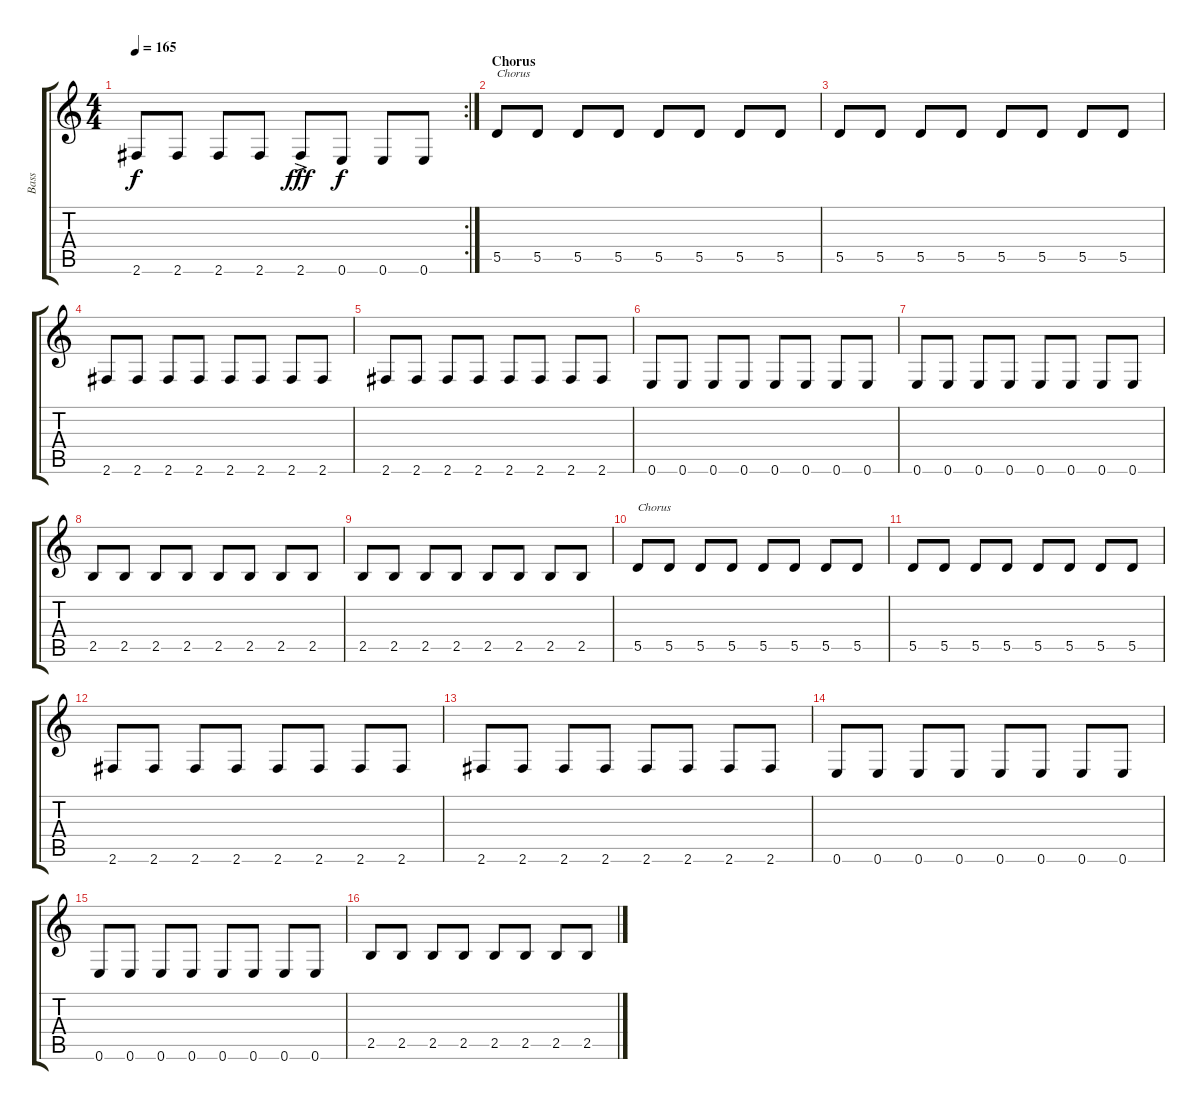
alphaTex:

\track ("Bass" "Bass") {instrument electricbasspick}
\staff {score tabs}
\tuning (E4 B3 G3 D3 A2 E2) {hide}
\rc 2
\ts (4 4)
\tempo 165
\clef g2
\ks c
2.6.8{dy f} 2.6.8 2.6.8 2.6.8 2.6{ac}.8{dy fff} 0.6.8{dy f} 0.6.8 0.6.8 |
\section ("" "Chorus")
5.5.8{txt "Chorus"} 5.5.8 5.5.8 5.5.8 5.5.8 5.5.8 5.5.8 5.5.8 |
5.5.8 5.5.8 5.5.8 5.5.8 5.5.8 5.5.8 5.5.8 5.5.8 |
2.6.8 2.6.8 2.6.8 2.6.8 2.6.8 2.6.8 2.6.8 2.6.8 |
2.6.8 2.6.8 2.6.8 2.6.8 2.6.8 2.6.8 2.6.8 2.6.8 |
0.6.8 0.6.8 0.6.8 0.6.8 0.6.8 0.6.8 0.6.8 0.6.8 |
0.6.8 0.6.8 0.6.8 0.6.8 0.6.8 0.6.8 0.6.8 0.6.8 |
2.5.8 2.5.8 2.5.8 2.5.8 2.5.8 2.5.8 2.5.8 2.5.8 |
2.5.8 2.5.8 2.5.8 2.5.8 2.5.8 2.5.8 2.5.8 2.5.8 |
5.5.8{txt "Chorus"} 5.5.8 5.5.8 5.5.8 5.5.8 5.5.8 5.5.8 5.5.8 |
5.5.8 5.5.8 5.5.8 5.5.8 5.5.8 5.5.8 5.5.8 5.5.8 |
2.6.8 2.6.8 2.6.8 2.6.8 2.6.8 2.6.8 2.6.8 2.6.8 |
2.6.8 2.6.8 2.6.8 2.6.8 2.6.8 2.6.8 2.6.8 2.6.8 |
0.6.8 0.6.8 0.6.8 0.6.8 0.6.8 0.6.8 0.6.8 0.6.8 |
0.6.8 0.6.8 0.6.8 0.6.8 0.6.8 0.6.8 0.6.8 0.6.8 |
2.5.8 2.5.8 2.5.8 2.5.8 2.5.8 2.5.8 2.5.8 2.5.8
